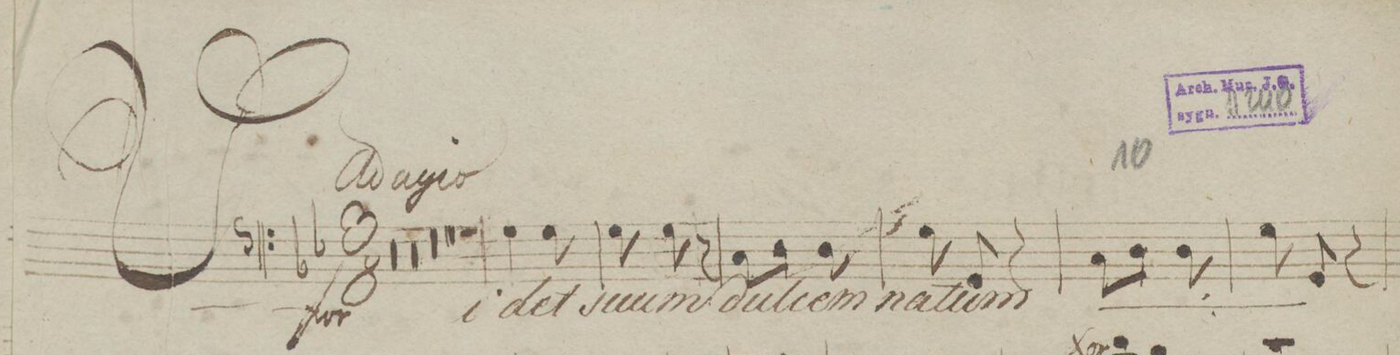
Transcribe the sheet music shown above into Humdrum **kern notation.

**kern	**text	**dynam
*I"Bas.	*	*
*clefF4	*	*
*k[b-e-]	*	*
*M6/8	*	*
*k[b-e-]	*	*
*M3/8	*	*
1.r	.	f
=71	=71	=71
=72	=72	=72
=73	=73	=73
=74	=74	=74
1.r	.	.
=75	=75	=75
=76	=76	=76
=77	=77	=77
=78	=78	=78
1.r	.	.
=79	=79	=79
=80	=80	=80
=81	=81	=81
=82	=82	=82
2.r	.	.
=83	=83	=83
=84	=84	=84
4.r	.	.
=85	=85	=85
4G\	Vi-	.
8G\	-det	.
=86	=86	=86
8G\	su-	.
8G\	-um	.
8r	.	.
=87	=87	=87
8C\L	dul-	.
8D\J	.	.
8D\	-cem	.
=88	=88	=88
8G\	na-	.
8GG/	-tum	.
8r	.	.
=89	=89	=89
*	*ij	*
8C\L	dul-	.
8D\J	.	.
8D\	-cem	.
=90	=90	=90
8G\	na-	.
8GG/	-tum	.
*	*Xij	*
8r	.	.
=91	=91	=91
*-	*-	*-
